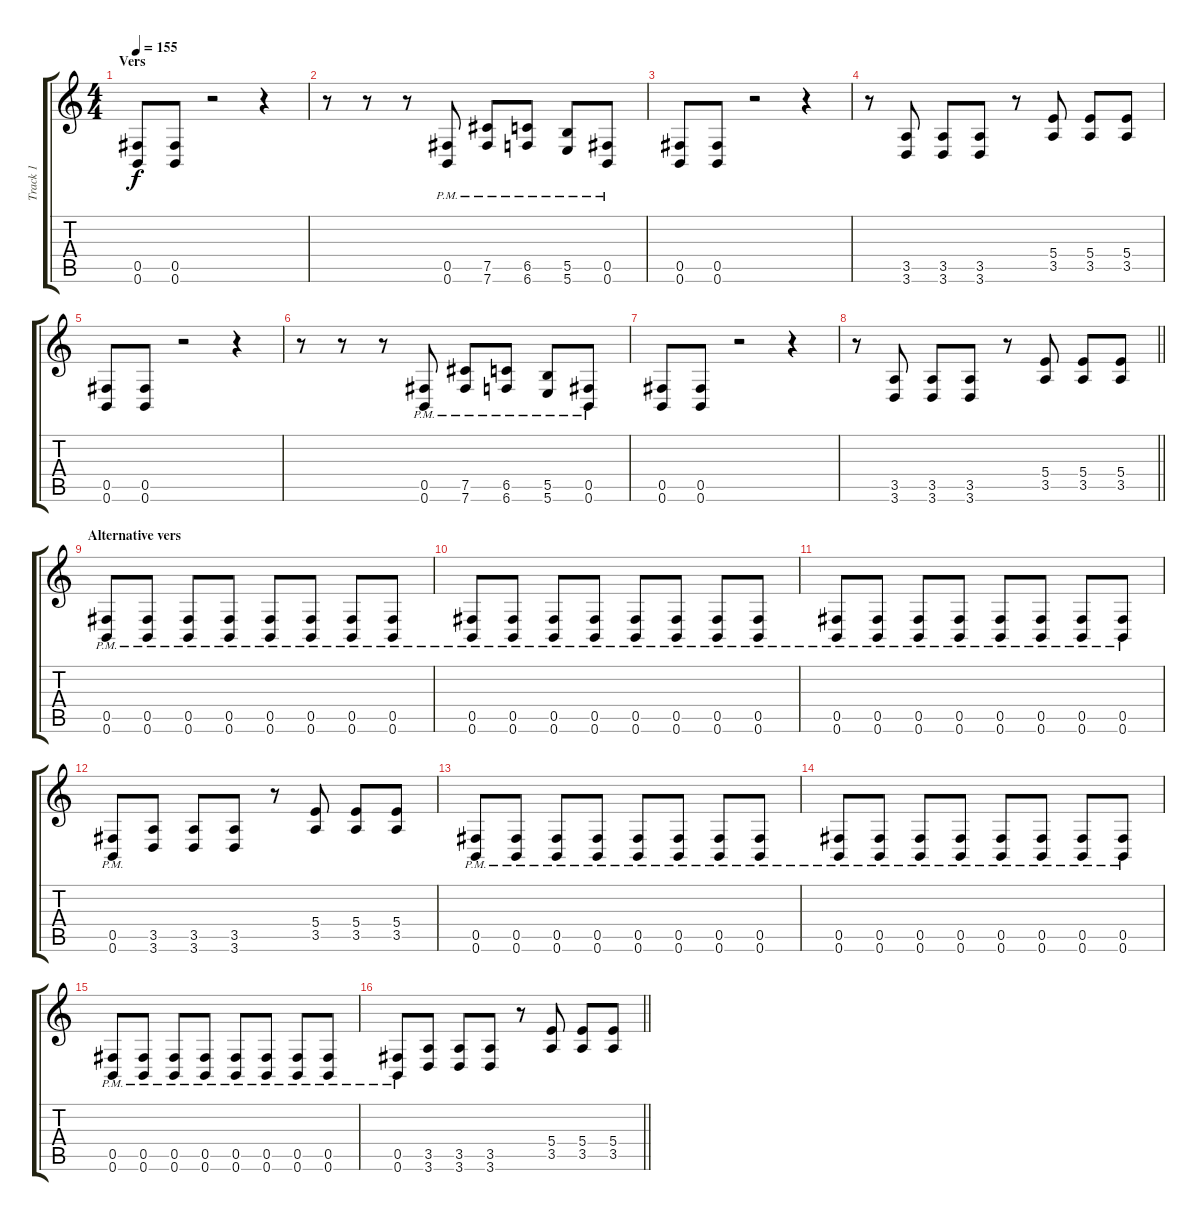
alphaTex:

\track ("Track 1" "Track 1") {instrument distortionguitar}
\staff {score tabs}
\tuning (Db4 Ab3 E3 B2 Gb2 B1) {hide}
\ts (4 4)
\section ("" "Vers")
\tempo 155
\clef g2
\ks c
(0.5 0.6).8{dy f} (0.5 0.6).8 r.2 r.4 |
r.8 r.8 r.8 (0.5{pm} 0.6{pm}).8 (7.5{pm} 7.6{pm}).8 (6.5{pm} 6.6{pm}).8 (5.5{pm} 5.6{pm}).8 (0.5{pm} 0.6{pm}).8 |
(0.5 0.6).8 (0.5 0.6).8 r.2 r.4 |
r.8 (3.5 3.6).8 (3.5 3.6).8 (3.5 3.6).8 r.8 (5.4 3.5).8 (5.4 3.5).8 (5.4 3.5).8 |
(0.5 0.6).8 (0.5 0.6).8 r.2 r.4 |
r.8 r.8 r.8 (0.5{pm} 0.6{pm}).8 (7.5{pm} 7.6{pm}).8 (6.5{pm} 6.6{pm}).8 (5.5{pm} 5.6{pm}).8 (0.5{pm} 0.6{pm}).8 |
(0.5 0.6).8 (0.5 0.6).8 r.2 r.4 |
\barLineRight lightlight
r.8 (3.5 3.6).8 (3.5 3.6).8 (3.5 3.6).8 r.8 (5.4 3.5).8 (5.4 3.5).8 (5.4 3.5).8 |
\section ("" "Alternative vers")
(0.5{pm} 0.6{pm}).8 (0.5{pm} 0.6{pm}).8 (0.5{pm} 0.6{pm}).8 (0.5{pm} 0.6{pm}).8 (0.5{pm} 0.6{pm}).8 (0.5{pm} 0.6{pm}).8 (0.5{pm} 0.6{pm}).8 (0.5{pm} 0.6{pm}).8 |
(0.5{pm} 0.6{pm}).8 (0.5{pm} 0.6{pm}).8 (0.5{pm} 0.6{pm}).8 (0.5{pm} 0.6{pm}).8 (0.5{pm} 0.6{pm}).8 (0.5{pm} 0.6{pm}).8 (0.5{pm} 0.6{pm}).8 (0.5{pm} 0.6{pm}).8 |
(0.5{pm} 0.6{pm}).8 (0.5{pm} 0.6{pm}).8 (0.5{pm} 0.6{pm}).8 (0.5{pm} 0.6{pm}).8 (0.5{pm} 0.6{pm}).8 (0.5{pm} 0.6{pm}).8 (0.5{pm} 0.6{pm}).8 (0.5{pm} 0.6{pm}).8 |
(0.5{pm} 0.6{pm}).8 (3.5 3.6).8 (3.5 3.6).8 (3.5 3.6).8 r.8 (5.4 3.5).8 (5.4 3.5).8 (5.4 3.5).8 |
(0.5{pm} 0.6{pm}).8 (0.5{pm} 0.6{pm}).8 (0.5{pm} 0.6{pm}).8 (0.5{pm} 0.6{pm}).8 (0.5{pm} 0.6{pm}).8 (0.5{pm} 0.6{pm}).8 (0.5{pm} 0.6{pm}).8 (0.5{pm} 0.6{pm}).8 |
(0.5{pm} 0.6{pm}).8 (0.5{pm} 0.6{pm}).8 (0.5{pm} 0.6{pm}).8 (0.5{pm} 0.6{pm}).8 (0.5{pm} 0.6{pm}).8 (0.5{pm} 0.6{pm}).8 (0.5{pm} 0.6{pm}).8 (0.5{pm} 0.6{pm}).8 |
(0.5{pm} 0.6{pm}).8 (0.5{pm} 0.6{pm}).8 (0.5{pm} 0.6{pm}).8 (0.5{pm} 0.6{pm}).8 (0.5{pm} 0.6{pm}).8 (0.5{pm} 0.6{pm}).8 (0.5{pm} 0.6{pm}).8 (0.5{pm} 0.6{pm}).8 |
\barLineRight lightlight
(0.5{pm} 0.6{pm}).8 (3.5 3.6).8 (3.5 3.6).8 (3.5 3.6).8 r.8 (5.4 3.5).8 (5.4 3.5).8 (5.4 3.5).8
